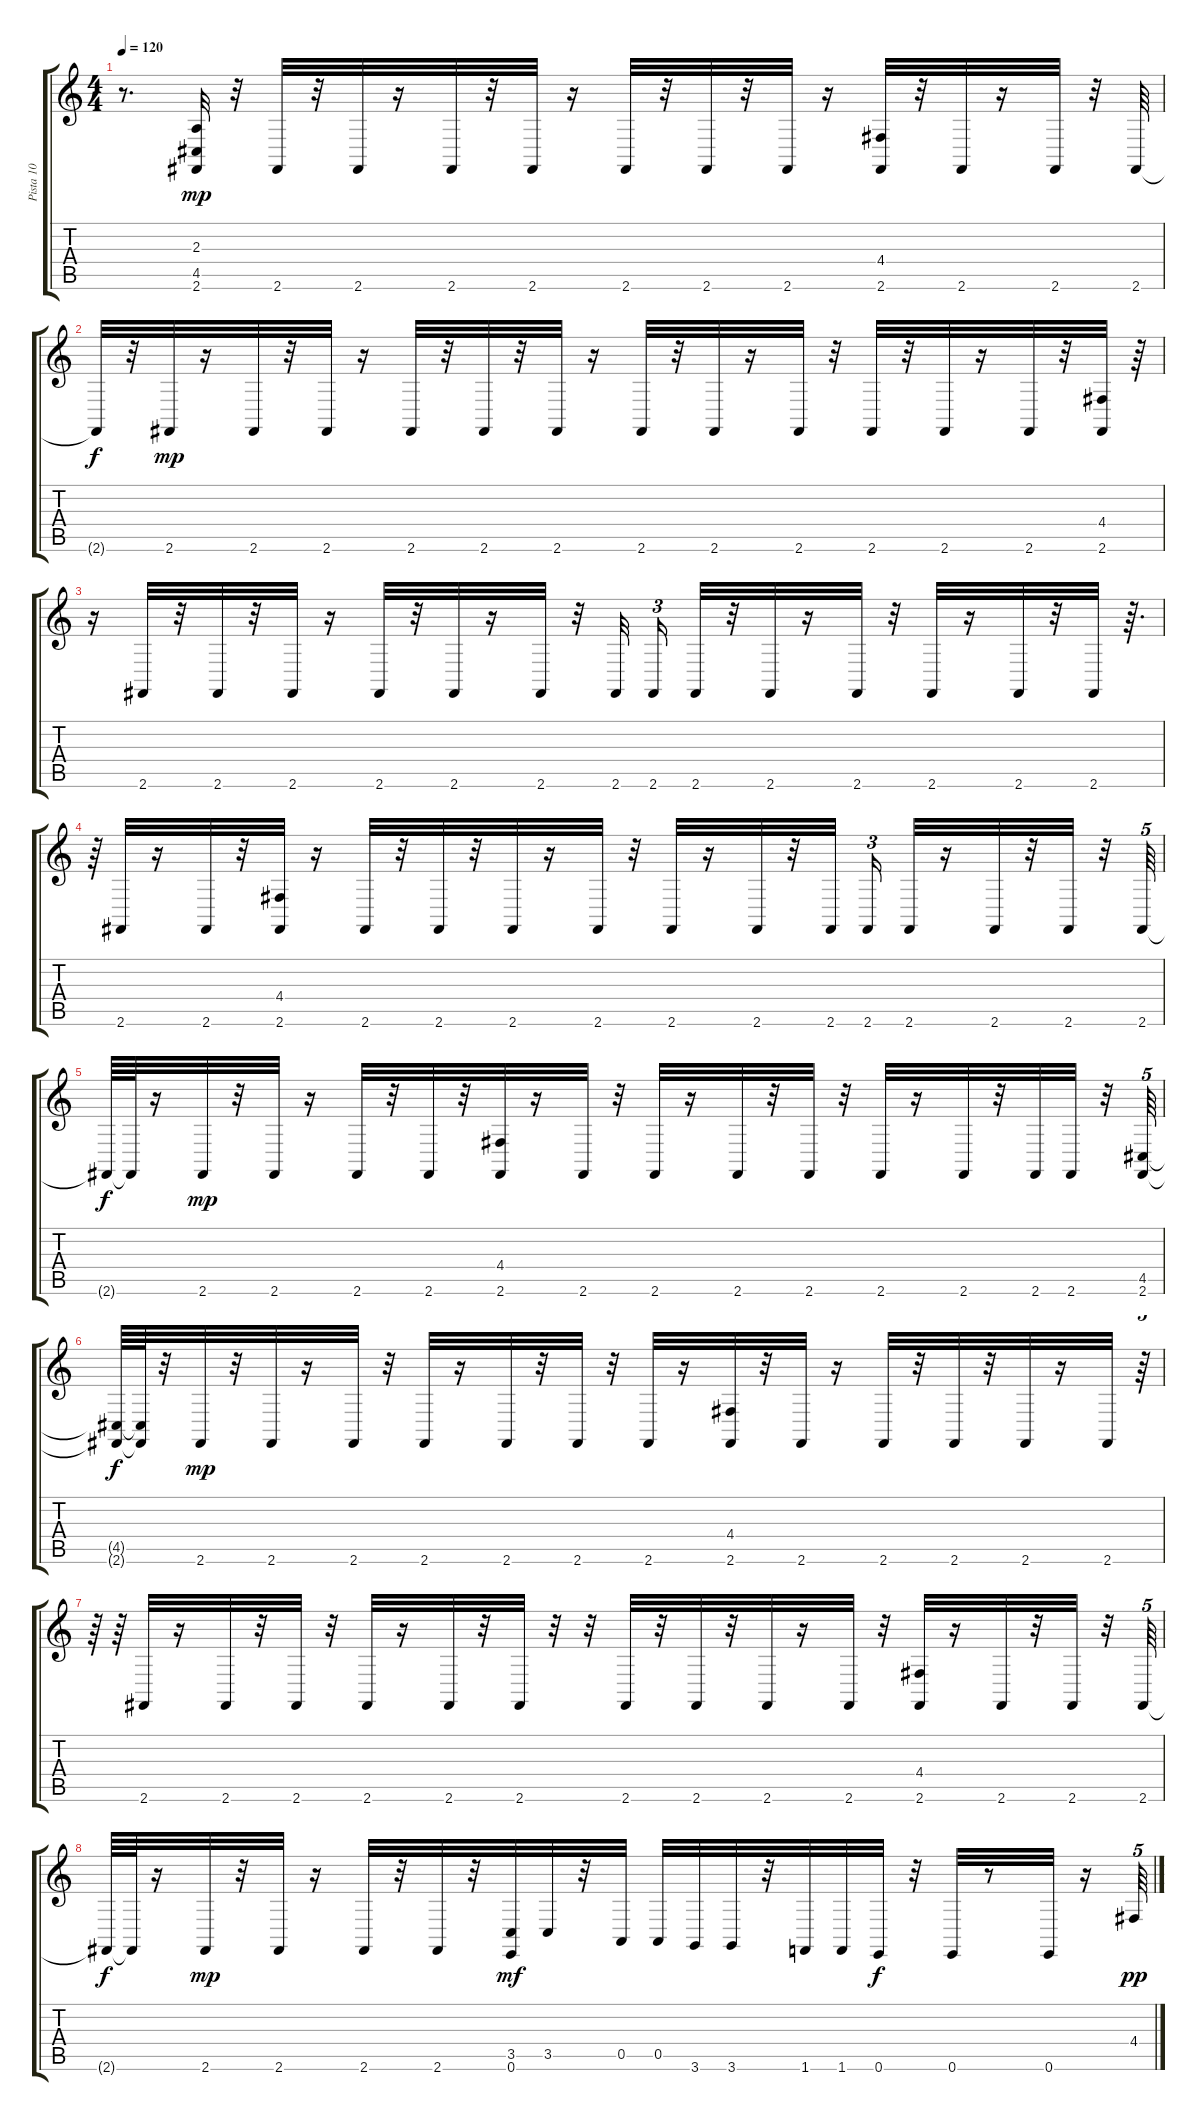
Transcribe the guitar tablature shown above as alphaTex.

\track ("Pista 10" "Pista 10") {instrument acousticgrandpiano}
\staff {score tabs}
\tuning (E4 B3 G3 D3 A2 E2) {hide}
\ts (4 4)
\tempo 120
\clef g2
\ks c
r.8{d dy f} (2.3 4.5 2.6).32{dy mp} r.32 2.6.32 r.32 2.6.32 r.16 2.6.32 r.32 2.6.32 r.16 2.6.32 r.32 2.6.32 r.32 2.6.32 r.16 (4.4 2.6).32 r.32 2.6.32 r.16 2.6.32 r.32 2.6.64 |
2.6{t}.32{dy f} r.32 2.6.32{dy mp} r.16 2.6.32 r.32 2.6.32 r.16 2.6.32 r.32 2.6.32 r.32 2.6.32 r.16 2.6.32 r.32 2.6.32 r.16 2.6.32 r.32 2.6.32 r.32 2.6.32 r.16 2.6.32 r.32 (4.4 2.6).32 r.64 |
r.16 2.6.32 r.32 2.6.32 r.32 2.6.32 r.16 2.6.32 r.32 2.6.32 r.16 2.6.32 r.32 2.6.32 2.6.16{tu (3 2)} 2.6.32 r.32 2.6.32 r.16 2.6.32 r.32 2.6.32 r.16 2.6.32 r.32 2.6.32 r.64{d} |
r.64 2.6.32 r.16 2.6.32 r.32 (4.4 2.6).32 r.16 2.6.32 r.32 2.6.32 r.32 2.6.32 r.16 2.6.32 r.32 2.6.32 r.16 2.6.32 r.32 2.6.32 2.6.16{tu (3 2)} 2.6.32 r.16 2.6.32 r.32 2.6.32 r.32 2.6.64{tu (5 4)} |
2.6{t}.64{dy f} 2.6{t}.64 r.16 2.6.32{dy mp} r.32 2.6.32 r.16 2.6.32 r.32 2.6.32 r.32 (4.4 2.6).32 r.16 2.6.32 r.32 2.6.32 r.16 2.6.32 r.32 2.6.32 r.32 2.6.32 r.16 2.6.32 r.32 2.6.32 2.6.32 r.32 (4.5 2.6).64{tu (5 4)} |
(4.5{t} 2.6{t}).64{dy f} (4.5{t} 2.6{t}).64 r.32 2.6.32{dy mp} r.32 2.6.32 r.16 2.6.32 r.32 2.6.32 r.16 2.6.32 r.32 2.6.32 r.32 2.6.32 r.16 (4.4 2.6).32 r.32 2.6.32 r.16 2.6.32 r.32 2.6.32 r.32 2.6.32 r.16 2.6.32 r.64{tu (5 4)} |
r.64 r.64 2.6.32 r.16 2.6.32 r.32 2.6.32 r.32 2.6.32 r.16 2.6.32 r.32 2.6.32 r.32 r.32 2.6.32 r.32 2.6.32 r.32 2.6.32 r.16 2.6.32 r.32 (4.4 2.6).32 r.16 2.6.32 r.32 2.6.32 r.32 2.6.64{tu (5 4)} |
2.6{t}.64{dy f} 2.6{t}.64 r.16 2.6.32{dy mp} r.32 2.6.32 r.16 2.6.32 r.32 2.6.32 r.32 (3.5 0.6).32{dy mf} 3.5.32 r.32 0.5.32 0.5.32 3.6.32 3.6.32 r.32 1.6.32 1.6.32 0.6.32{dy f} r.32 0.6.32 r.8 0.6.32 r.16 4.4.64{tu (5 4) dy pp}
